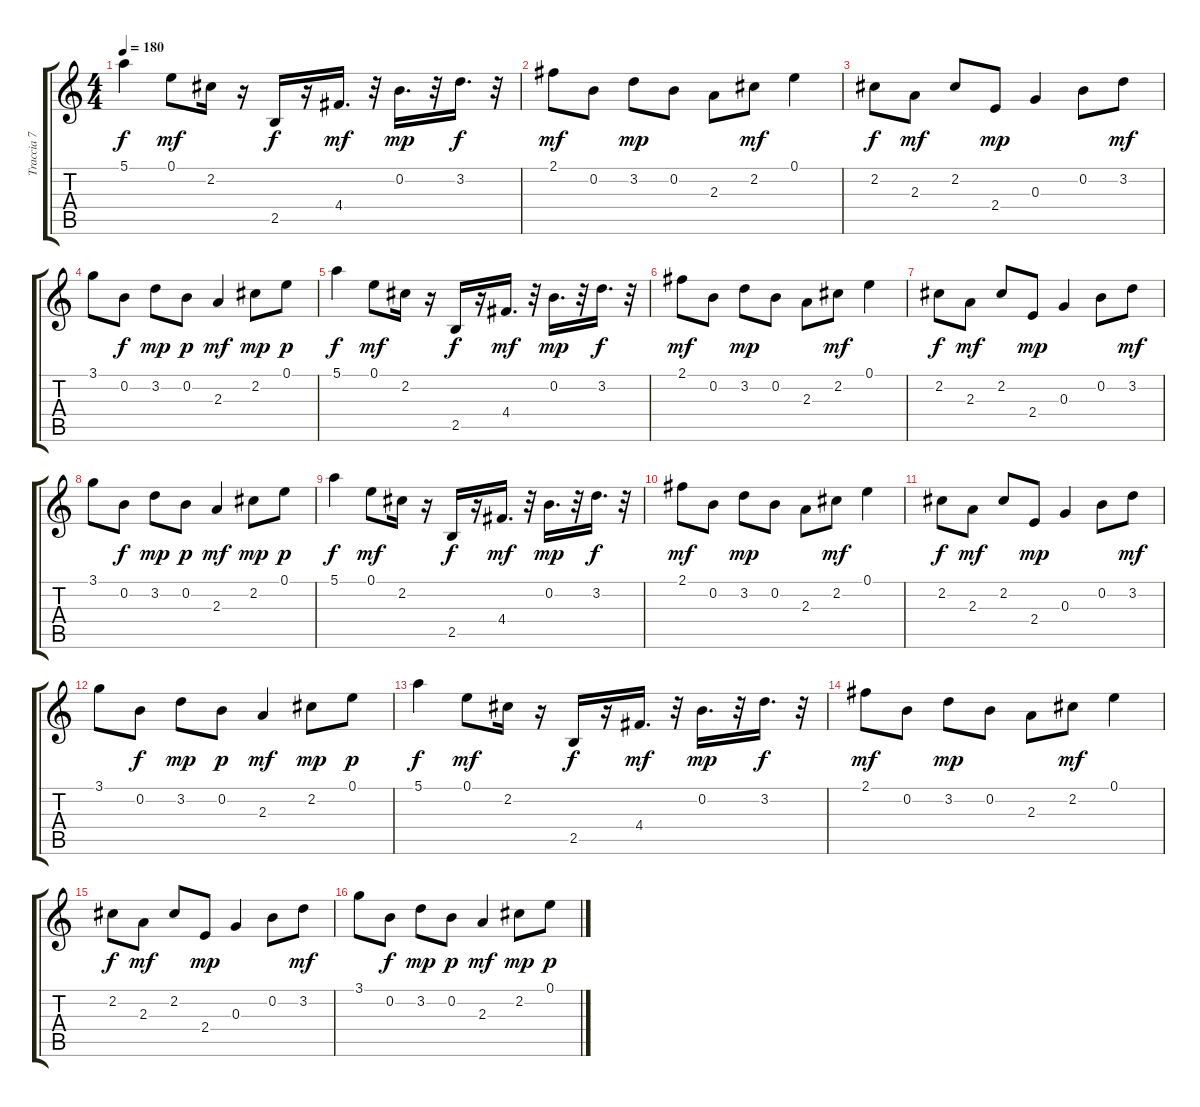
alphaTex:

\track ("Traccia 7" "Traccia 7") {instrument acousticguitarsteel}
\staff {score tabs}
\tuning (E4 B3 G3 D3 A2 E2) {hide}
\ts (4 4)
\tempo 180
\clef g2
\ks c
5.1.4{dy f} 0.1.8{dy mf} 2.2.16 r.16 2.5.16{dy f} r.16 4.4.16{d dy mf} r.32 0.2.16{d dy mp} r.32 3.2.16{d dy f} r.32 |
2.1.8{dy mf} 0.2.8 3.2.8{dy mp} 0.2.8 2.3.8 2.2.8{dy mf} 0.1.4 |
2.2.8{dy f} 2.3.8{dy mf} 2.2.8 2.4.8{dy mp} 0.3.4 0.2.8 3.2.8{dy mf} |
3.1.8 0.2.8{dy f} 3.2.8{dy mp} 0.2.8{dy p} 2.3.4{dy mf} 2.2.8{dy mp} 0.1.8{dy p} |
5.1.4{dy f} 0.1.8{dy mf} 2.2.16 r.16 2.5.16{dy f} r.16 4.4.16{d dy mf} r.32 0.2.16{d dy mp} r.32 3.2.16{d dy f} r.32 |
2.1.8{dy mf} 0.2.8 3.2.8{dy mp} 0.2.8 2.3.8 2.2.8{dy mf} 0.1.4 |
2.2.8{dy f} 2.3.8{dy mf} 2.2.8 2.4.8{dy mp} 0.3.4 0.2.8 3.2.8{dy mf} |
3.1.8 0.2.8{dy f} 3.2.8{dy mp} 0.2.8{dy p} 2.3.4{dy mf} 2.2.8{dy mp} 0.1.8{dy p} |
5.1.4{dy f} 0.1.8{dy mf} 2.2.16 r.16 2.5.16{dy f} r.16 4.4.16{d dy mf} r.32 0.2.16{d dy mp} r.32 3.2.16{d dy f} r.32 |
2.1.8{dy mf} 0.2.8 3.2.8{dy mp} 0.2.8 2.3.8 2.2.8{dy mf} 0.1.4 |
2.2.8{dy f} 2.3.8{dy mf} 2.2.8 2.4.8{dy mp} 0.3.4 0.2.8 3.2.8{dy mf} |
3.1.8 0.2.8{dy f} 3.2.8{dy mp} 0.2.8{dy p} 2.3.4{dy mf} 2.2.8{dy mp} 0.1.8{dy p} |
5.1.4{dy f} 0.1.8{dy mf} 2.2.16 r.16 2.5.16{dy f} r.16 4.4.16{d dy mf} r.32 0.2.16{d dy mp} r.32 3.2.16{d dy f} r.32 |
2.1.8{dy mf} 0.2.8 3.2.8{dy mp} 0.2.8 2.3.8 2.2.8{dy mf} 0.1.4 |
2.2.8{dy f} 2.3.8{dy mf} 2.2.8 2.4.8{dy mp} 0.3.4 0.2.8 3.2.8{dy mf} |
3.1.8 0.2.8{dy f} 3.2.8{dy mp} 0.2.8{dy p} 2.3.4{dy mf} 2.2.8{dy mp} 0.1.8{dy p}
